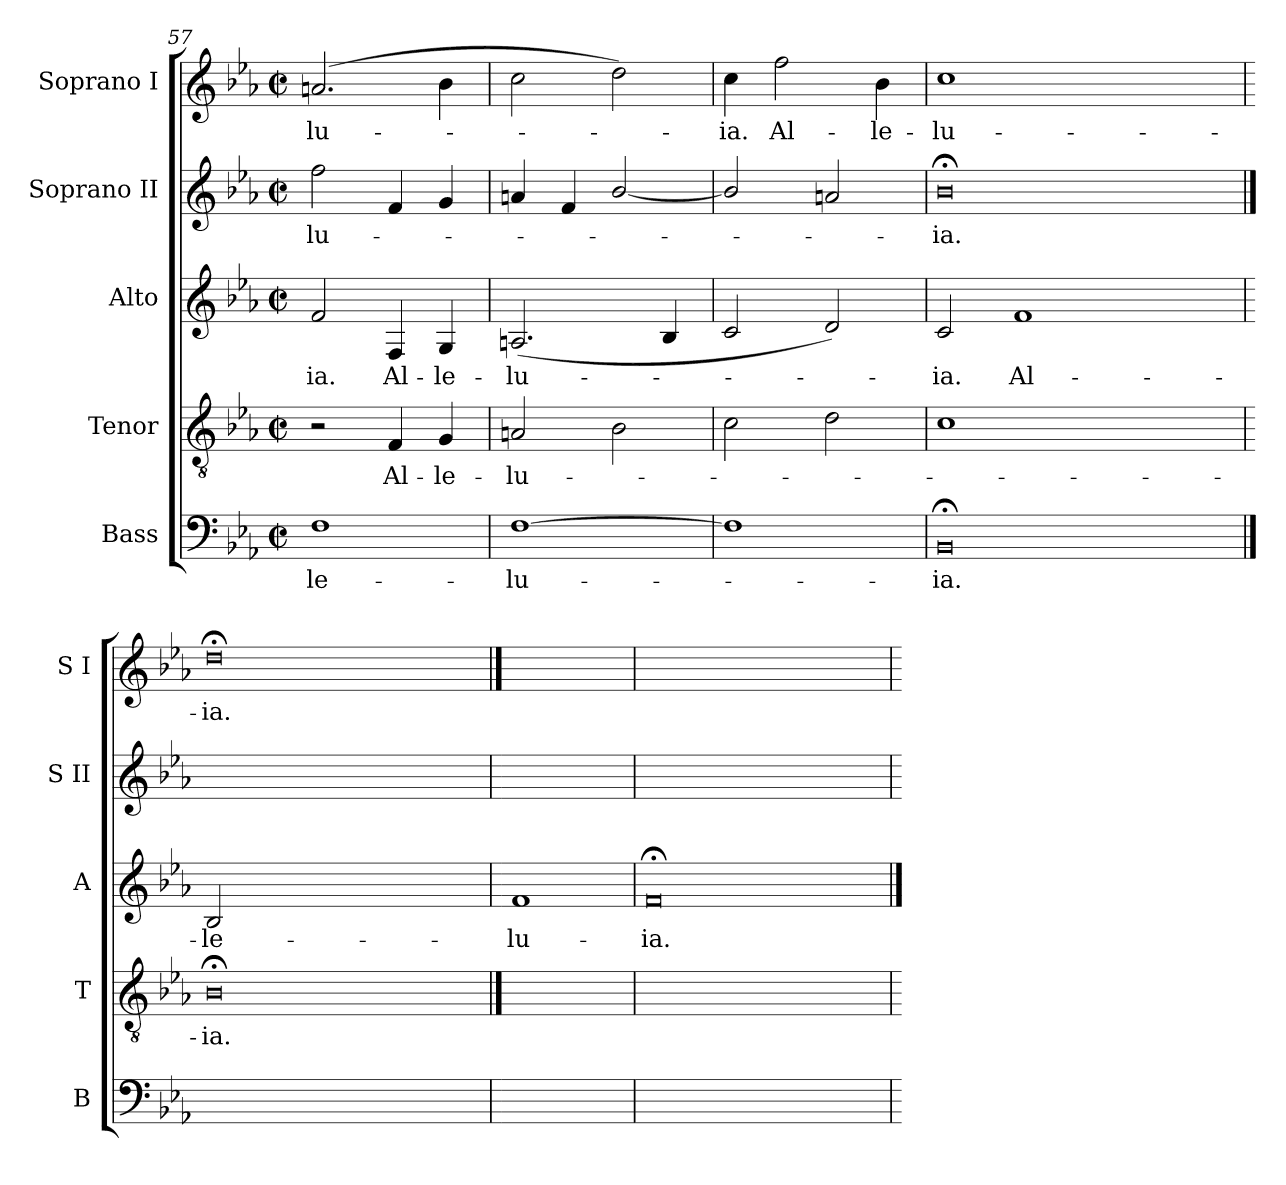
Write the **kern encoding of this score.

**kern	**text	**kern	**text	**kern	**text	**kern	**text	**kern	**text
*part5	*part5	*part4	*part4	*part3	*part3	*part2	*part2	*part1	*part1
*staff5	*staff5	*staff4	*staff4	*staff3	*staff3	*staff2	*staff2	*staff1	*staff1
*I"Bass	*	*I"Tenor	*	*I"Alto	*	*I"Soprano II	*	*I"Soprano I	*
*I'B	*	*I'T	*	*I'A	*	*I'S II	*	*I'S I	*
*clefF4	*	*clefGv2	*	*clefG2	*	*clefG2	*	*clefG2	*
*k[b-e-a-]	*	*k[b-e-a-]	*	*k[b-e-a-]	*	*k[b-e-a-]	*	*k[b-e-a-]	*
*E-:	*	*E-:	*	*E-:	*	*E-:	*	*E-:	*
*M2/2	*	*M2/2	*	*M2/2	*	*M2/2	*	*M2/2	*
*met(c|)	*	*met(c|)	*	*met(c|)	*	*met(c|)	*	*met(c|)	*
=57	=57	=57	=57	=57	=57	=57	=57	=57	=57
!	!LO:LY:b	!	!	!	!LO:LY:b	!	!LO:LY:b	!	!LO:LY:b
1F	-le-	2r	.	2f	-ia.	2ff	-lu-	(>2.an	-lu-
!	!	!	!LO:LY:b	!	!LO:LY:b	!	!	!	!
.	.	4F	Al-	4F	Al-	4f	.	.	.
!	!	!	!LO:LY:b	!	!LO:LY:b	!	!	!	!
.	.	4G	-le-	4G	-le-	4g	.	4b-	.
=58	=58	=58	=58	=58	=58	=58	=58	=58	=58
!	!LO:LY:b	!	!LO:LY:b	!	!LO:LY:b	!	!	!	!
[1F	-lu-	2An	-lu-	(<2.An	-lu-	4an	.	2cc	.
.	.	.	.	.	.	4f	.	.	.
.	.	2B-	.	.	.	[2b-/	.	2dd)	.
.	.	.	.	4B-	.	.	.	.	.
=59	=59	=59	=59	=59	=59	=59	=59	=59	=59
!	!	!	!	!	!	!	!	!	!LO:LY:b
1F]	.	2c	.	2c	.	2b-/]	.	4cc	ia.
!	!	!	!	!	!	!	!	!	!LO:LY:b
.	.	.	.	.	.	.	.	2ff	Al-
.	.	2d	.	2d)	.	2an	.	.	.
!	!	!	!	!	!	!	!	!	!LO:LY:b
.	.	.	.	.	.	.	.	4b-	-le-
=60	=60	=60	=60	=60	=60	=60	=60	=60	=60
!	!LO:LY:b	!	!	!	!LO:LY:b	!	!LO:LY:b	!	!LO:LY:b
0BB-;<	ia.	1c	.	2c	ia.	0b-;<	ia.	1cc	-lu-
!	!	!	!	!	!LO:LY:b	!	!	!	!
.	.	.	.	1f	Al-	.	.	.	.
.	.	1ryy	.	.	.	.	.	1ryy	.
.	.	.	.	2ryy	.	.	.	.	.
==61	=61	=61	=61	=61	=61	==61	=61	=61	=61
!	!	!	!LO:LY:b	!	!LO:LY:b	!	!	!	!LO:LY:b
1ryy	.	0B-;<	ia.	2B-	-le-	1ryy	.	0dd;<	-ia.
.	.	.	.	1.ryy	.	.	.	.	.
1ryy	.	.	.	.	.	1ryy	.	.	.
=	==	==	==	=	==	=	==	==	==
!	!	!	!	!	!LO:LY:b	!	!	!	!
1ryy	.	1ryy	.	1f	-lu-	1ryy	.	1ryy	.
=	=	=	=	=	=	=	=	=	=
!	!	!	!	!	!LO:LY:b	!	!	!	!
1ryy	.	1ryy	.	0f;<	-ia.	1ryy	.	1ryy	.
1ryy	.	1ryy	.	.	.	1ryy	.	1ryy	.
=	=	=	=	==	=	=	=	=	=
*-	*-	*-	*-	*-	*-	*-	*-	*-	*-
